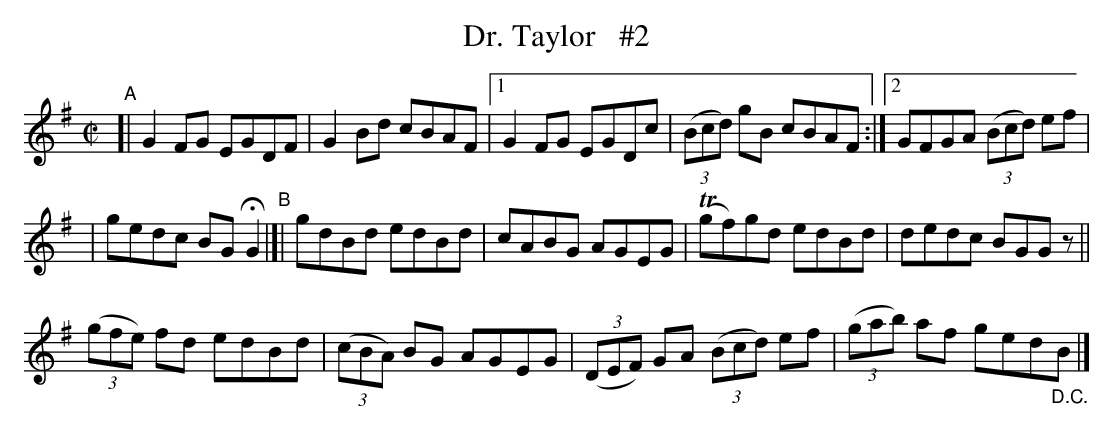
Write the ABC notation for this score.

X:1
T: Dr. Taylor   #2
M: C|
L: 1/8
K: G
"^A"[|\
G2FG EGDF | G2Bd cBAF |[1 G2FG EGDc | (3(Bcd) gB cBAF :|[2 GFGA (3(Bcd) ef |
| gedc BGHG2 "^B"|[| gdBd edBd | cABG AGEG | (Tgf)gd edBd | dedc BGG z ||
(3(gfe) fd edBd | (3(cBA) BG AGEG | (3(DEF) GA (3(Bcd) ef | (3(gab) af ged"_D.C."B |]
